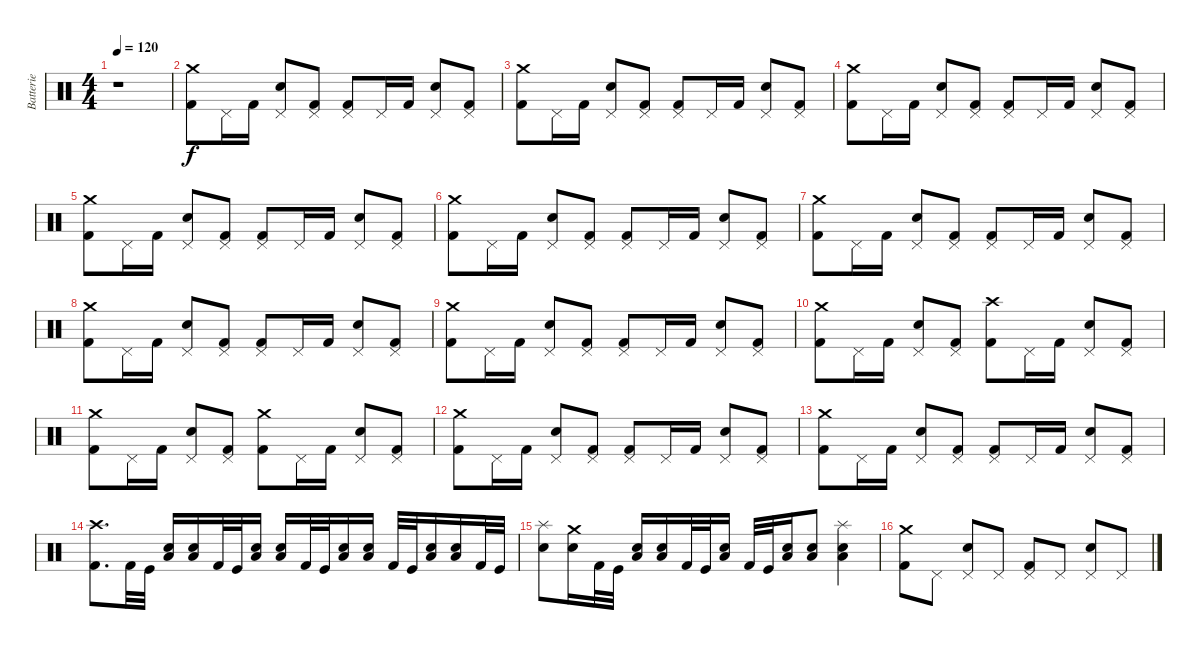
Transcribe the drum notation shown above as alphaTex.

\track ("Batterie" "Batterie") {instrument percussion}
\staff {score}
\articulation defaults
\ts (4 4)
\tempo 120
\clef neutral
\ks c
r.1{dy f} |
("Crash medium (hit)" "Kick (hit) 2").8 "Pedal Hi-Hat (hit)".16 "Kick (hit) 2".16 ("Pedal Hi-Hat (hit)" "Snare (hit) 2").8 ("Pedal Hi-Hat (hit)" "Kick (hit) 2").8 ("Pedal Hi-Hat (hit)" "Kick (hit) 2").8 "Pedal Hi-Hat (hit)".16 "Kick (hit) 2".16 ("Pedal Hi-Hat (hit)" "Snare (hit) 2").8 ("Pedal Hi-Hat (hit)" "Kick (hit) 2").8 |
("Crash medium (hit)" "Kick (hit) 2").8 "Pedal Hi-Hat (hit)".16 "Kick (hit) 2".16 ("Pedal Hi-Hat (hit)" "Snare (hit) 2").8 ("Pedal Hi-Hat (hit)" "Kick (hit) 2").8 ("Pedal Hi-Hat (hit)" "Kick (hit) 2").8 "Pedal Hi-Hat (hit)".16 "Kick (hit) 2".16 ("Pedal Hi-Hat (hit)" "Snare (hit) 2").8 ("Pedal Hi-Hat (hit)" "Kick (hit) 2").8 |
("Crash medium (hit)" "Kick (hit) 2").8 "Pedal Hi-Hat (hit)".16 "Kick (hit) 2".16 ("Pedal Hi-Hat (hit)" "Snare (hit) 2").8 ("Pedal Hi-Hat (hit)" "Kick (hit) 2").8 ("Pedal Hi-Hat (hit)" "Kick (hit) 2").8 "Pedal Hi-Hat (hit)".16 "Kick (hit) 2".16 ("Pedal Hi-Hat (hit)" "Snare (hit) 2").8 ("Pedal Hi-Hat (hit)" "Kick (hit) 2").8 |
("Crash medium (hit)" "Kick (hit) 2").8 "Pedal Hi-Hat (hit)".16 "Kick (hit) 2".16 ("Pedal Hi-Hat (hit)" "Snare (hit) 2").8 ("Pedal Hi-Hat (hit)" "Kick (hit) 2").8 ("Pedal Hi-Hat (hit)" "Kick (hit) 2").8 "Pedal Hi-Hat (hit)".16 "Kick (hit) 2".16 ("Pedal Hi-Hat (hit)" "Snare (hit) 2").8 ("Pedal Hi-Hat (hit)" "Kick (hit) 2").8 |
("Crash medium (hit)" "Kick (hit) 2").8 "Pedal Hi-Hat (hit)".16 "Kick (hit) 2".16 ("Pedal Hi-Hat (hit)" "Snare (hit) 2").8 ("Pedal Hi-Hat (hit)" "Kick (hit) 2").8 ("Pedal Hi-Hat (hit)" "Kick (hit) 2").8 "Pedal Hi-Hat (hit)".16 "Kick (hit) 2".16 ("Pedal Hi-Hat (hit)" "Snare (hit) 2").8 ("Pedal Hi-Hat (hit)" "Kick (hit) 2").8 |
("Crash medium (hit)" "Kick (hit) 2").8 "Pedal Hi-Hat (hit)".16 "Kick (hit) 2".16 ("Pedal Hi-Hat (hit)" "Snare (hit) 2").8 ("Pedal Hi-Hat (hit)" "Kick (hit) 2").8 ("Pedal Hi-Hat (hit)" "Kick (hit) 2").8 "Pedal Hi-Hat (hit)".16 "Kick (hit) 2".16 ("Pedal Hi-Hat (hit)" "Snare (hit) 2").8 ("Pedal Hi-Hat (hit)" "Kick (hit) 2").8 |
("Crash medium (hit)" "Kick (hit) 2").8 "Pedal Hi-Hat (hit)".16 "Kick (hit) 2".16 ("Pedal Hi-Hat (hit)" "Snare (hit) 2").8 ("Pedal Hi-Hat (hit)" "Kick (hit) 2").8 ("Pedal Hi-Hat (hit)" "Kick (hit) 2").8 "Pedal Hi-Hat (hit)".16 "Kick (hit) 2".16 ("Pedal Hi-Hat (hit)" "Snare (hit) 2").8 ("Pedal Hi-Hat (hit)" "Kick (hit) 2").8 |
("Crash medium (hit)" "Kick (hit) 2").8 "Pedal Hi-Hat (hit)".16 "Kick (hit) 2".16 ("Pedal Hi-Hat (hit)" "Snare (hit) 2").8 ("Pedal Hi-Hat (hit)" "Kick (hit) 2").8 ("Pedal Hi-Hat (hit)" "Kick (hit) 2").8 "Pedal Hi-Hat (hit)".16 "Kick (hit) 2".16 ("Pedal Hi-Hat (hit)" "Snare (hit) 2").8 ("Pedal Hi-Hat (hit)" "Kick (hit) 2").8 |
("Crash medium (hit)" "Kick (hit) 2").8 "Pedal Hi-Hat (hit)".16 "Kick (hit) 2".16 ("Pedal Hi-Hat (hit)" "Snare (hit) 2").8 ("Pedal Hi-Hat (hit)" "Kick (hit) 2").8 ("Crash high (hit)" "Kick (hit) 2").8 "Pedal Hi-Hat (hit)".16 "Kick (hit) 2".16 ("Pedal Hi-Hat (hit)" "Snare (hit) 2").8 ("Pedal Hi-Hat (hit)" "Kick (hit) 2").8 |
("Crash medium (hit)" "Kick (hit) 2").8 "Pedal Hi-Hat (hit)".16 "Kick (hit) 2".16 ("Pedal Hi-Hat (hit)" "Snare (hit) 2").8 ("Pedal Hi-Hat (hit)" "Kick (hit) 2").8 ("Crash medium (hit)" "Kick (hit) 2").8 "Pedal Hi-Hat (hit)".16 "Kick (hit) 2".16 ("Pedal Hi-Hat (hit)" "Snare (hit) 2").8 ("Pedal Hi-Hat (hit)" "Kick (hit) 2").8 |
("Crash medium (hit)" "Kick (hit) 2").8 "Pedal Hi-Hat (hit)".16 "Kick (hit) 2".16 ("Pedal Hi-Hat (hit)" "Snare (hit) 2").8 ("Pedal Hi-Hat (hit)" "Kick (hit) 2").8 ("Pedal Hi-Hat (hit)" "Kick (hit) 2").8 "Pedal Hi-Hat (hit)".16 "Kick (hit) 2".16 ("Pedal Hi-Hat (hit)" "Snare (hit) 2").8 ("Pedal Hi-Hat (hit)" "Kick (hit) 2").8 |
("Crash medium (hit)" "Kick (hit) 2").8 "Pedal Hi-Hat (hit)".16 "Kick (hit) 2".16 ("Pedal Hi-Hat (hit)" "Snare (hit) 2").8 ("Pedal Hi-Hat (hit)" "Kick (hit) 2").8 ("Pedal Hi-Hat (hit)" "Kick (hit) 2").8 "Pedal Hi-Hat (hit)".16 "Kick (hit) 2".16 ("Pedal Hi-Hat (hit)" "Snare (hit) 2").8 ("Pedal Hi-Hat (hit)" "Kick (hit) 2").8 |
("Crash high (hit)" "Kick (hit) 2").8{d} "Kick (hit) 2".32 "Kick (hit)".32 ("Low Floor Tom (hit)" "Snare (hit) 2").16 ("Low Floor Tom (hit)" "Snare (hit) 2").16 "Kick (hit) 2".32 "Kick (hit)".32 ("Low Floor Tom (hit)" "Snare (hit) 2").16 ("Low Floor Tom (hit)" "Snare (hit) 2").16 "Kick (hit) 2".32 "Kick (hit)".32 ("Low Floor Tom (hit)" "Snare (hit) 2").16 ("Low Floor Tom (hit)" "Snare (hit) 2").16 "Kick (hit) 2".32 "Kick (hit)".32 ("Low Floor Tom (hit)" "Snare (hit) 2").16 ("Low Floor Tom (hit)" "Snare (hit) 2").16 "Kick (hit) 2".32 "Kick (hit)".32 |
("Splash (hit)" "Snare (hit) 2").8 ("Crash medium (hit)" "Snare (hit) 2").16 "Kick (hit) 2".32 "Kick (hit)".32 ("Low Floor Tom (hit)" "Snare (hit) 2").16 ("Low Floor Tom (hit)" "Snare (hit) 2").16 "Kick (hit) 2".32 "Kick (hit)".32 ("Low Floor Tom (hit)" "Snare (hit) 2").16 "Kick (hit) 2".32 "Kick (hit)".32 ("Low Floor Tom (hit)" "Snare (hit) 2").16 ("Low Floor Tom (hit)" "Snare (hit) 2").8 ("Splash (hit)" "Low Floor Tom (hit)" "Snare (hit) 2").4 |
("Crash medium (hit)" "Kick (hit) 2").8 "Pedal Hi-Hat (hit)".8 ("Pedal Hi-Hat (hit)" "Snare (hit) 2").8 "Pedal Hi-Hat (hit)".8 ("Pedal Hi-Hat (hit)" "Kick (hit) 2").8 "Pedal Hi-Hat (hit)".8 ("Pedal Hi-Hat (hit)" "Snare (hit) 2").8 "Pedal Hi-Hat (hit)".8
